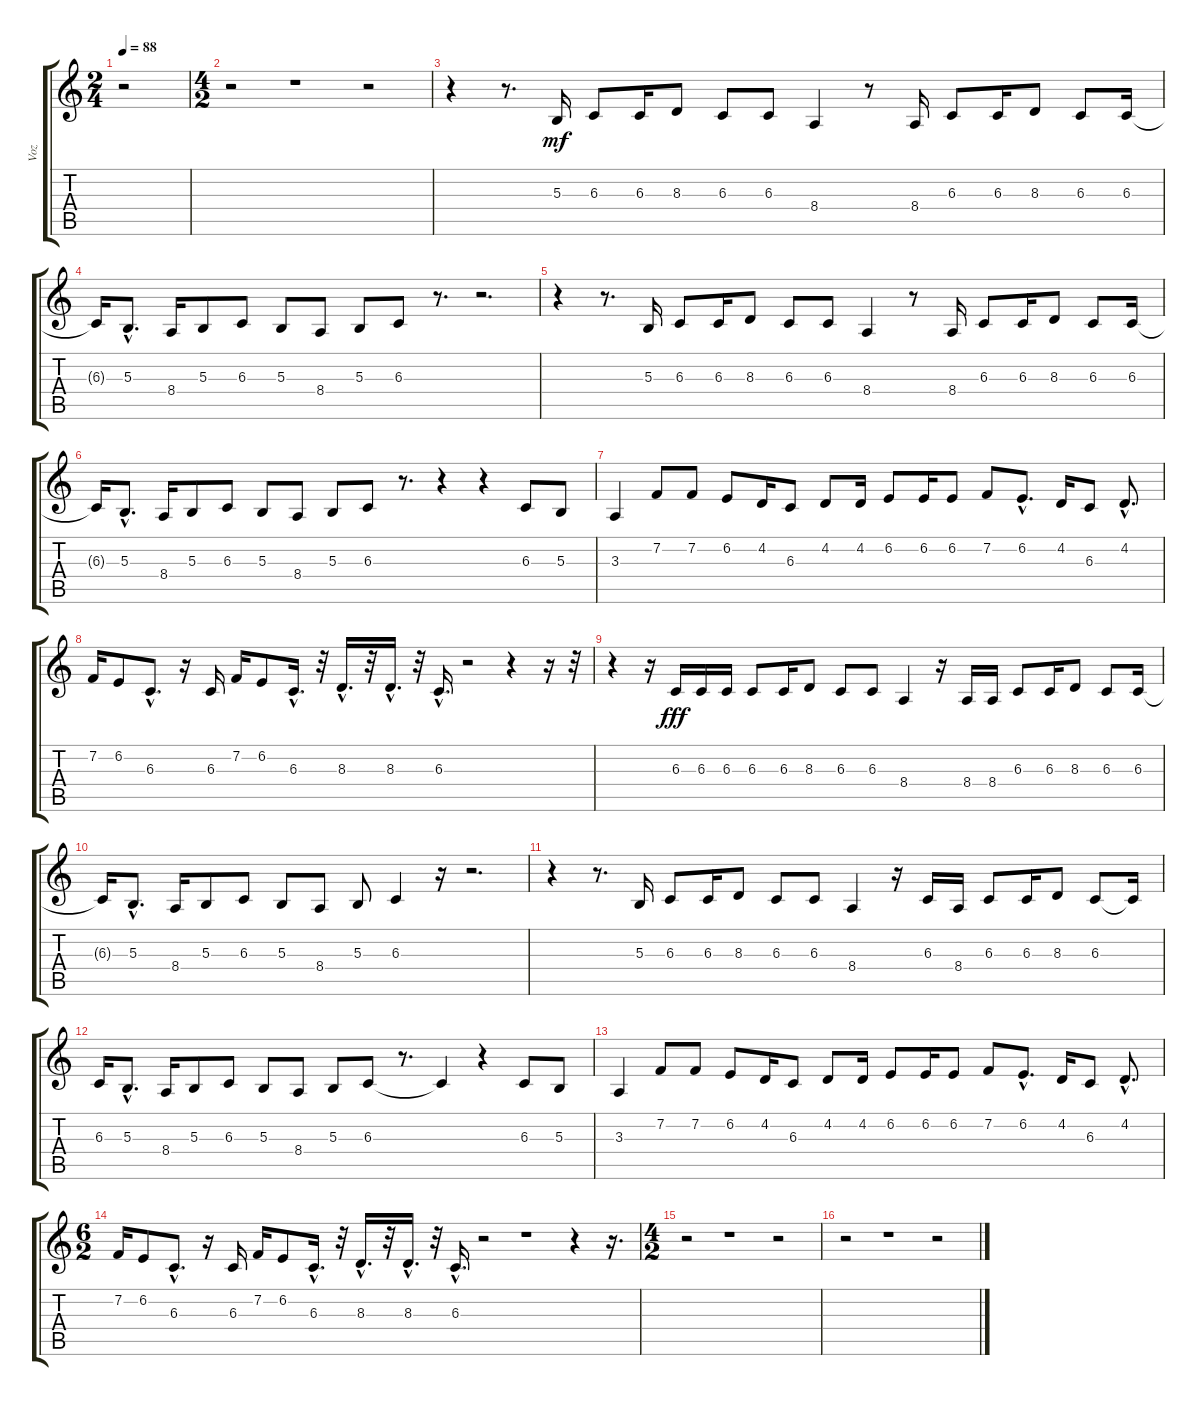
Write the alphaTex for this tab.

\track ("Voz" "Voz") {instrument fx1rain}
\staff {score tabs}
\tuning (Eb4 Bb3 Gb3 Db3 Ab2 Eb2) {hide}
\ts (2 4)
\tempo 88
\clef g2
\ks c
r.2{dy mf instrument fx1rain} |
\ts (4 2)
r.2 r.1 r.2 |
r.4 r.8{d} 5.3.16 6.3.8 6.3.16 8.3.8 6.3.8 6.3.8 8.4.4 r.8 8.4.16 6.3.8 6.3.16 8.3.8 6.3.8 6.3.16 |
6.3{t}.16 5.3{hac}.8{d} 8.4.16 5.3.8 6.3.8 5.3.8 8.4.8 5.3.8 6.3.8 r.8{d} r.2{d} |
r.4 r.8{d} 5.3.16 6.3.8 6.3.16 8.3.8 6.3.8 6.3.8 8.4.4 r.8 8.4.16 6.3.8 6.3.16 8.3.8 6.3.8 6.3.16 |
6.3{t}.16 5.3{hac}.8{d} 8.4.16 5.3.8 6.3.8 5.3.8 8.4.8 5.3.8 6.3.8 r.8{d} r.4 r.4 6.3.8 5.3.8 |
3.3.4 7.2.8 7.2.8 6.2.8 4.2.16 6.3.8 4.2.8 4.2.16 6.2.8 6.2.16 6.2.8 7.2.8 6.2{hac}.8{d} 4.2.16 6.3.8 4.2{hac}.8{d} |
7.2.16 6.2.8 6.3{hac}.8{d} r.16 6.3.16 7.2.16 6.2.8 6.3{hac}.16{d} r.32 8.3{hac}.16{d} r.32 8.3{hac}.16{d} r.32 6.3{hac}.16{d} r.2 r.4 r.16 r.32 |
r.4 r.16 6.3.16{dy fff} 6.3.16 6.3.16 6.3.8 6.3.16 8.3.8 6.3.8 6.3.8 8.4.4 r.16 8.4.16 8.4.16 6.3.8 6.3.16 8.3.8 6.3.8 6.3.16 |
6.3{t}.16 5.3{hac}.8{d} 8.4.16 5.3.8 6.3.8 5.3.8 8.4.8 5.3.8 6.3.4 r.16 r.2{d} |
r.4 r.8{d} 5.3.16 6.3.8 6.3.16 8.3.8 6.3.8 6.3.8 8.4.4 r.16 6.3.16 8.4.16 6.3.8 6.3.16 8.3.8 6.3.8 6.3{t}.16 |
6.3.16 5.3{hac}.8{d} 8.4.16 5.3.8 6.3.8 5.3.8 8.4.8 5.3.8 6.3.8 r.8{d} 6.3{t}.4 r.4 6.3.8 5.3.8 |
3.3.4 7.2.8 7.2.8 6.2.8 4.2.16 6.3.8 4.2.8 4.2.16 6.2.8 6.2.16 6.2.8 7.2.8 6.2{hac}.8{d} 4.2.16 6.3.8 4.2{hac}.8{d} |
\ts (6 2)
7.2.16 6.2.8 6.3{hac}.8{d} r.16 6.3.16 7.2.16 6.2.8 6.3{hac}.16{d} r.32 8.3{hac}.16{d} r.32 8.3{hac}.16{d} r.32 6.3{hac}.16{d} r.2 r.1 r.4 r.16{d} |
\ts (4 2)
r.2 r.1 r.2 |
r.2 r.1 r.2
